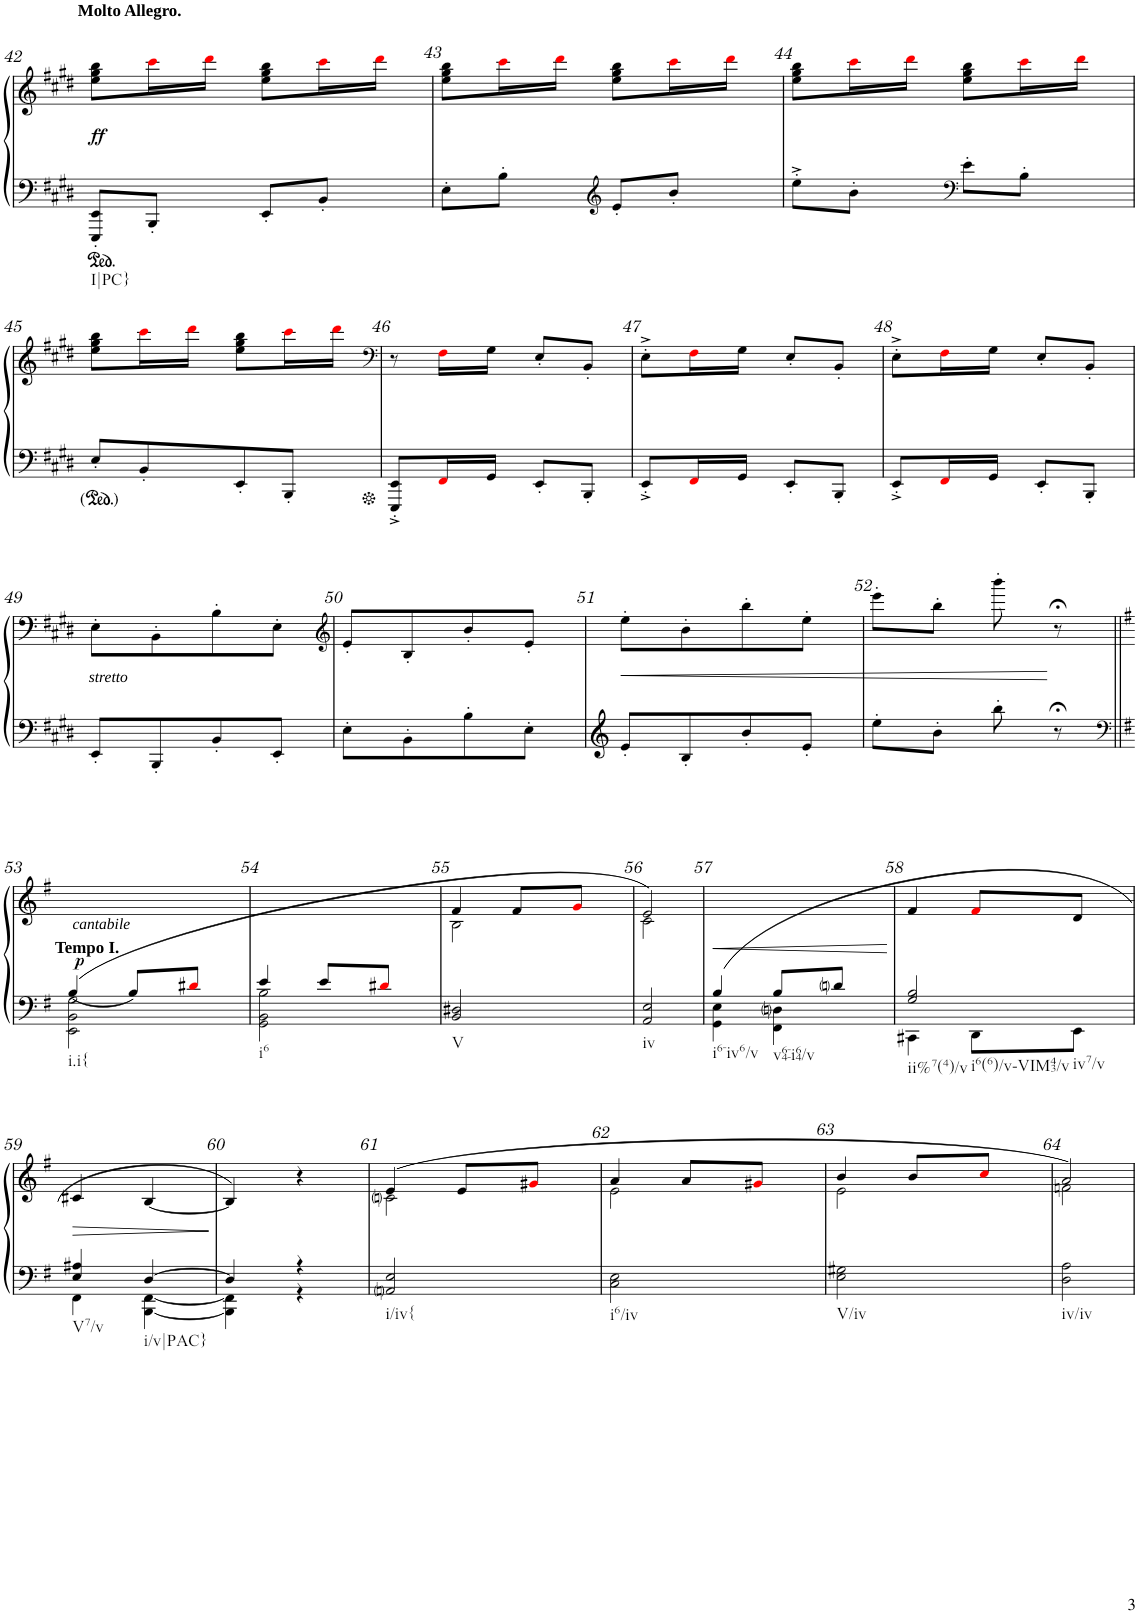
**kern	**kern	**dynam
*part1	*part1	*part1
*staff2	*staff1	*staff1/2
*I"Midi_1	*	*
!!LO:PB:g=z
*clefF4	*clefG2	*
*k[f#c#g#d#]	*k[f#c#g#d#]	*
*E:	*E:	*
*M2/4	*M2/4	*
=42	=42	=42
!	!LO:TX:a:B:t=Molto Allegro.	!
!LO:TX:b:t=I|PC}	!	!
!	!	!LO:DY:b
8EEE/' 8EE/'L	8ee\ 8gg#\ 8bb\L	ff
8BBB'/J	16ccc#i\L	.
.	16ddd#i\JJ	.
8EE'/L	8ee\ 8gg#\ 8bb\L	.
8BB'/J	16ccc#i\L	.
.	16ddd#i\JJ	.
=43	=43	=43
8E'\L	8ee\ 8gg#\ 8bb\L	.
8B'\J	16ccc#i\L	.
.	16ddd#i\JJ	.
*clefG2	*	*
8e'/L	8ee\ 8gg#\ 8bb\L	.
8b'/J	16ccc#i\L	.
.	16ddd#i\JJ	.
=44	=44	=44
8ee'^\L	8ee\ 8gg#\ 8bb\L	.
8b'\J	16ccc#i\L	.
.	16ddd#i\JJ	.
*clefF4	*	*
8e'\L	8ee\ 8gg#\ 8bb\L	.
8B'\J	16ccc#i\L	.
.	16ddd#i\JJ	.
!!LO:LB:g=z
=45	=45	=45
8E'/L	8ee\ 8gg#\ 8bb\L	.
8BB'/	16ccc#i\L	.
.	16ddd#i\JJ	.
8EE'/	8ee\ 8gg#\ 8bb\L	.
8BBB'/J	16ccc#i\L	.
.	16ddd#i\JJ	.
=46	=46	=46
*	*clefF4	*
8EEE/'^ 8EE/'^L	8r	.
16FF#i/L	16F#i\LL	.
16GG#/JJ	16G#\JJ	.
8EE'/L	8E'/L	.
8BBB'/J	8BB'/J	.
=47	=47	=47
8EE'^/L	8E'^\L	.
16FF#i/L	16F#i\L	.
16GG#/JJ	16G#\JJ	.
8EE'/L	8E'/L	.
8BBB'/J	8BB'/J	.
=48	=48	=48
8EE'^/L	8E'^\L	.
16FF#i/L	16F#i\L	.
16GG#/JJ	16G#\JJ	.
8EE'/L	8E'/L	.
8BBB'/J	8BB'/J	.
!!LO:LB:g=z
=49	=49	=49
!	!LO:TX:b:i:t=stretto	!
8EE'/L	8E'\L	.
8BBB'/	8BB'\	.
8BB'/	8B'\	.
8EE'/J	8E'\J	.
=50	=50	=50
*	*clefG2	*
8E'\L	8e'/L	.
8BB'\	8B'/	.
8B'\	8b'/	.
8E'\J	8e'/J	.
=51	=51	=51
*^	*	*
!	!	!	!LO:HP:b
*	*	*^	*
8e'/L	2ryy	8ee'\L	2ryy	<
8B'/	.	8b'\	.	.
8b'/	.	8bb'\	.	.
8e'/J	.	8ee'\J	.	.
=52	=52	=52	=52	=52
8ee'\L	2ryy	8eee'\L	2ryy	.
8b'\J	.	8bb'\J	.	.
8bb'\	.	8bbb'\	.	.
8r;<	.	8r;<	.	[
!!LO:LB:g=z	!!
=53||	=53||	=53||	=53||	=53||
*clefF4	*	*	*	*
*k[f#]	*	*k[f#]	*	*
*G:	*	*G:	*	*
!LO:TX:a:B:t=Tempo I.	!	!	!	!
!LO:TX:b:t=i.i{	!	!	!	!
!	!	!	!	!LO:DY:a=2
(>4B/	2EE\ 2BB\ 2G\	2ryy	2ryy	p
!LO:TX:a:i:t=cantabile	!	!	!	!
8B/L	.	.	.	.
8d#Xi/J	.	.	.	.
=54	=54	=54	=54	=54
!LO:TX:b:t=i6	!	!	!	!
4e/	2GG\ 2BB\ 2B\	2ryy	2ryy	.
8e/L	.	.	.	.
8d#Xi/J	.	.	.	.
=55	=55	=55	=55	=55
!LO:TX:b:t=V	!	!	!	!
2BB/ 2D#X/	2ryy	4f#/	2B\	.
.	.	8f#/L	.	.
.	.	8gi/J	.	.
=56	=56	=56	=56	=56
!LO:TX:b:t=iv	!	!	!	!
2AA/ 2E/	2ryy	2e/)	2c\	.
=57	=57	=57	=57	=57
!LO:TX:b:t=i6-iv6/v	!	!	!	!
(>4B/	4GG\ 4E\	2ryy	2ryy	.
!LO:TX:b:t=v64-i64/v	!	!	!	!
8B/L	4FF#\ 4Dnj\	.	.	.
8dnj/J	.	.	.	.
=58	=58	=58	=58	=58
!LO:TX:b:t=ii%7(4)/v	!	!	!	!
!LO:TX:b:t=i6(6)/v-VIM43/v	!	!	!	!
!LO:TX:b:t=iv7/v	!	!	!	!
2G/ 2B/	4CC#X\	4f#/	2ryy	.
.	8DD\L	8f#i/L	.	.
.	8EE\J	8d/J	.	.
!!LO:LB:g=z	!!
=59	=59	=59	=59	=59
!LO:TX:b:t=V7/v	!	!	!	!
!	!	!	!	!LO:HP:b
4E/ 4A#X/	4FF#\	4c#X/	2ryy	>
!LO:TX:b:t=i/v|PAC}	!	!	!	!
[4D/	[4BBB\ [4FF#\	[4B/	.	.
*v	*v	*	*	*
*	*v	*v	*
.	.	]
=60	=60	=60
*^	*^	*
4D/]	4BBB\] 4FF#\]	4B/])	2ryy	.
4r	4r	4r	.	.
=61	=61	=61	=61	=61
!LO:TX:b:t=i/iv{	!	!	!	!
2AAnj/ 2E/	2ryy	(>4e/	2cnj\	.
.	.	8e/L	.	.
.	.	8g#Xi/J	.	.
=62	=62	=62	=62	=62
!LO:TX:b:t=i6/iv	!	!	!	!
2C\ 2E\	2ryy	4a/	2e\	.
.	.	8a/L	.	.
.	.	8g#Xi/J	.	.
=63	=63	=63	=63	=63
!LO:TX:b:t=V/iv	!	!	!	!
2E\ 2G#X\	2ryy	4b/	2e\	.
.	.	8b/L	.	.
.	.	8cci/J	.	.
=64	=64	=64	=64	=64
!LO:TX:b:t=iv/iv	!	!	!	!
2D\ 2A\	2ryy	2a/)	2fn\	.
*v	*v	*	*	*
*	*v	*v	*
=	=	=
*-	*-	*-
